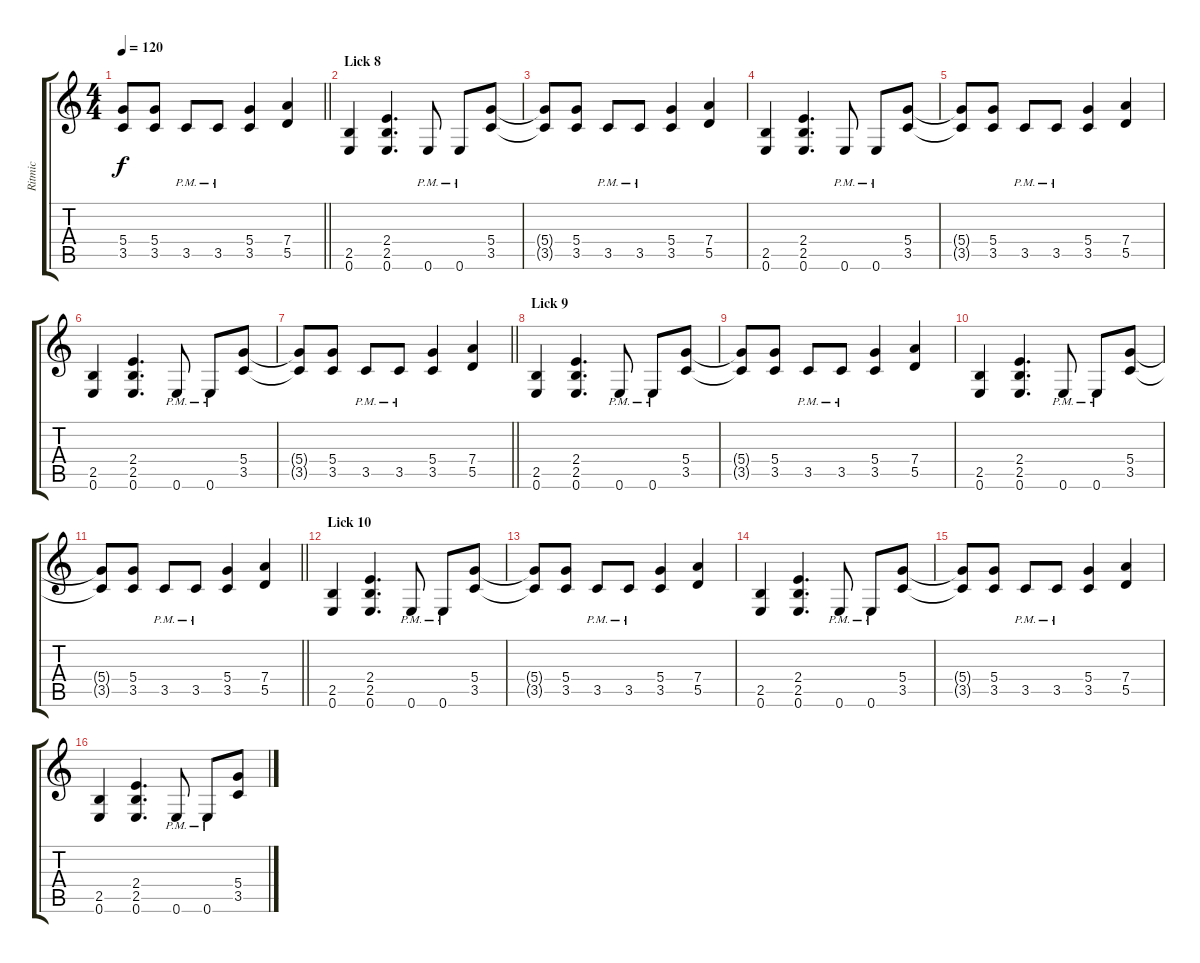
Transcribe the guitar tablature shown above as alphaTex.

\track ("Ritmic" "Ritmic") {instrument distortionguitar}
\staff {score tabs}
\tuning (E4 B3 G3 D3 A2 E2) {hide}
\ts (4 4)
\tempo 120
\clef g2
\barLineRight lightlight
\ks c
(5.4{t} 3.5{t}).8{dy f} (5.4 3.5).8 3.5{pm}.8 3.5{pm}.8 (5.4 3.5).4 (7.4 5.5).4 |
\section ("" "Lick 8")
(2.5 0.6).4 (2.4 2.5 0.6).4{d} 0.6{pm}.8 0.6{pm}.8 (5.4 3.5).8 |
(5.4{t} 3.5{t}).8 (5.4 3.5).8 3.5{pm}.8 3.5{pm}.8 (5.4 3.5).4 (7.4 5.5).4 |
(2.5 0.6).4 (2.4 2.5 0.6).4{d} 0.6{pm}.8 0.6{pm}.8 (5.4 3.5).8 |
(5.4{t} 3.5{t}).8 (5.4 3.5).8 3.5{pm}.8 3.5{pm}.8 (5.4 3.5).4 (7.4 5.5).4 |
(2.5 0.6).4 (2.4 2.5 0.6).4{d} 0.6{pm}.8 0.6{pm}.8 (5.4 3.5).8 |
\barLineRight lightlight
(5.4{t} 3.5{t}).8 (5.4 3.5).8 3.5{pm}.8 3.5{pm}.8 (5.4 3.5).4 (7.4 5.5).4 |
\section ("" "Lick 9")
(2.5 0.6).4 (2.4 2.5 0.6).4{d} 0.6{pm}.8 0.6{pm}.8 (5.4 3.5).8 |
(5.4{t} 3.5{t}).8 (5.4 3.5).8 3.5{pm}.8 3.5{pm}.8 (5.4 3.5).4 (7.4 5.5).4 |
(2.5 0.6).4 (2.4 2.5 0.6).4{d} 0.6{pm}.8 0.6{pm}.8 (5.4 3.5).8 |
\barLineRight lightlight
(5.4{t} 3.5{t}).8 (5.4 3.5).8 3.5{pm}.8 3.5{pm}.8 (5.4 3.5).4 (7.4 5.5).4 |
\section ("" "Lick 10")
(2.5 0.6).4 (2.4 2.5 0.6).4{d} 0.6{pm}.8 0.6{pm}.8 (5.4 3.5).8 |
(5.4{t} 3.5{t}).8 (5.4 3.5).8 3.5{pm}.8 3.5{pm}.8 (5.4 3.5).4 (7.4 5.5).4 |
(2.5 0.6).4 (2.4 2.5 0.6).4{d} 0.6{pm}.8 0.6{pm}.8 (5.4 3.5).8 |
(5.4{t} 3.5{t}).8 (5.4 3.5).8 3.5{pm}.8 3.5{pm}.8 (5.4 3.5).4 (7.4 5.5).4 |
(2.5 0.6).4 (2.4 2.5 0.6).4{d} 0.6{pm}.8 0.6{pm}.8 (5.4 3.5).8
